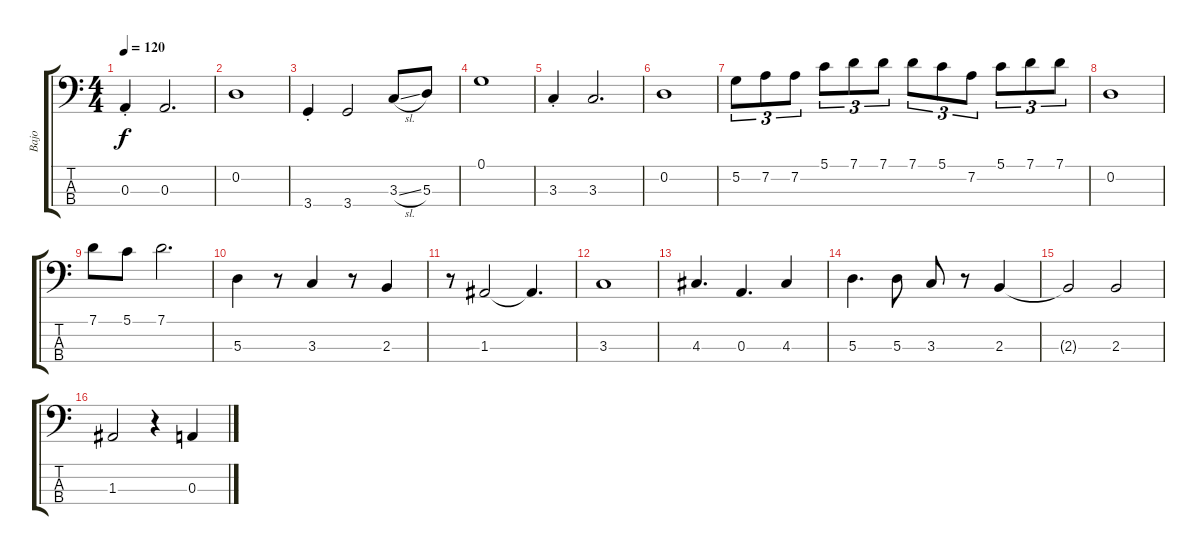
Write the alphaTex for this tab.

\track ("Bajo" "Bajo") {instrument electricbassfinger}
\staff {score tabs}
\tuning (G2 D2 A1 E1) {hide}
\ts (4 4)
\tempo 120
\clef f4
\ks c
0.3{st}.4{dy f} 0.3.2{d} |
0.2.1 |
3.4{st}.4 3.4.2 3.3{sl}.8 5.3.8 |
0.1.1 |
3.3{st}.4 3.3.2{d} |
0.2.1 |
5.2.8{tu (3 2)} 7.2.8{tu (3 2)} 7.2.8{tu (3 2)} 5.1.8{tu (3 2)} 7.1.8{tu (3 2)} 7.1.8{tu (3 2)} 7.1.8{tu (3 2)} 5.1.8{tu (3 2)} 7.2.8{tu (3 2)} 5.1.8{tu (3 2)} 7.1.8{tu (3 2)} 7.1.8{tu (3 2)} |
0.2.1 |
7.1.8 5.1.8 7.1.2{d} |
5.3.4 r.8 3.3.4 r.8 2.3.4 |
r.8 1.3.2 1.3{t}.4{d} |
3.3.1 |
4.3.4{d} 0.3.4{d} 4.3.4 |
5.3.4{d} 5.3.8 3.3.8 r.8 2.3.4 |
2.3{t}.2 2.3.2 |
1.3.2 r.4 0.3.4
